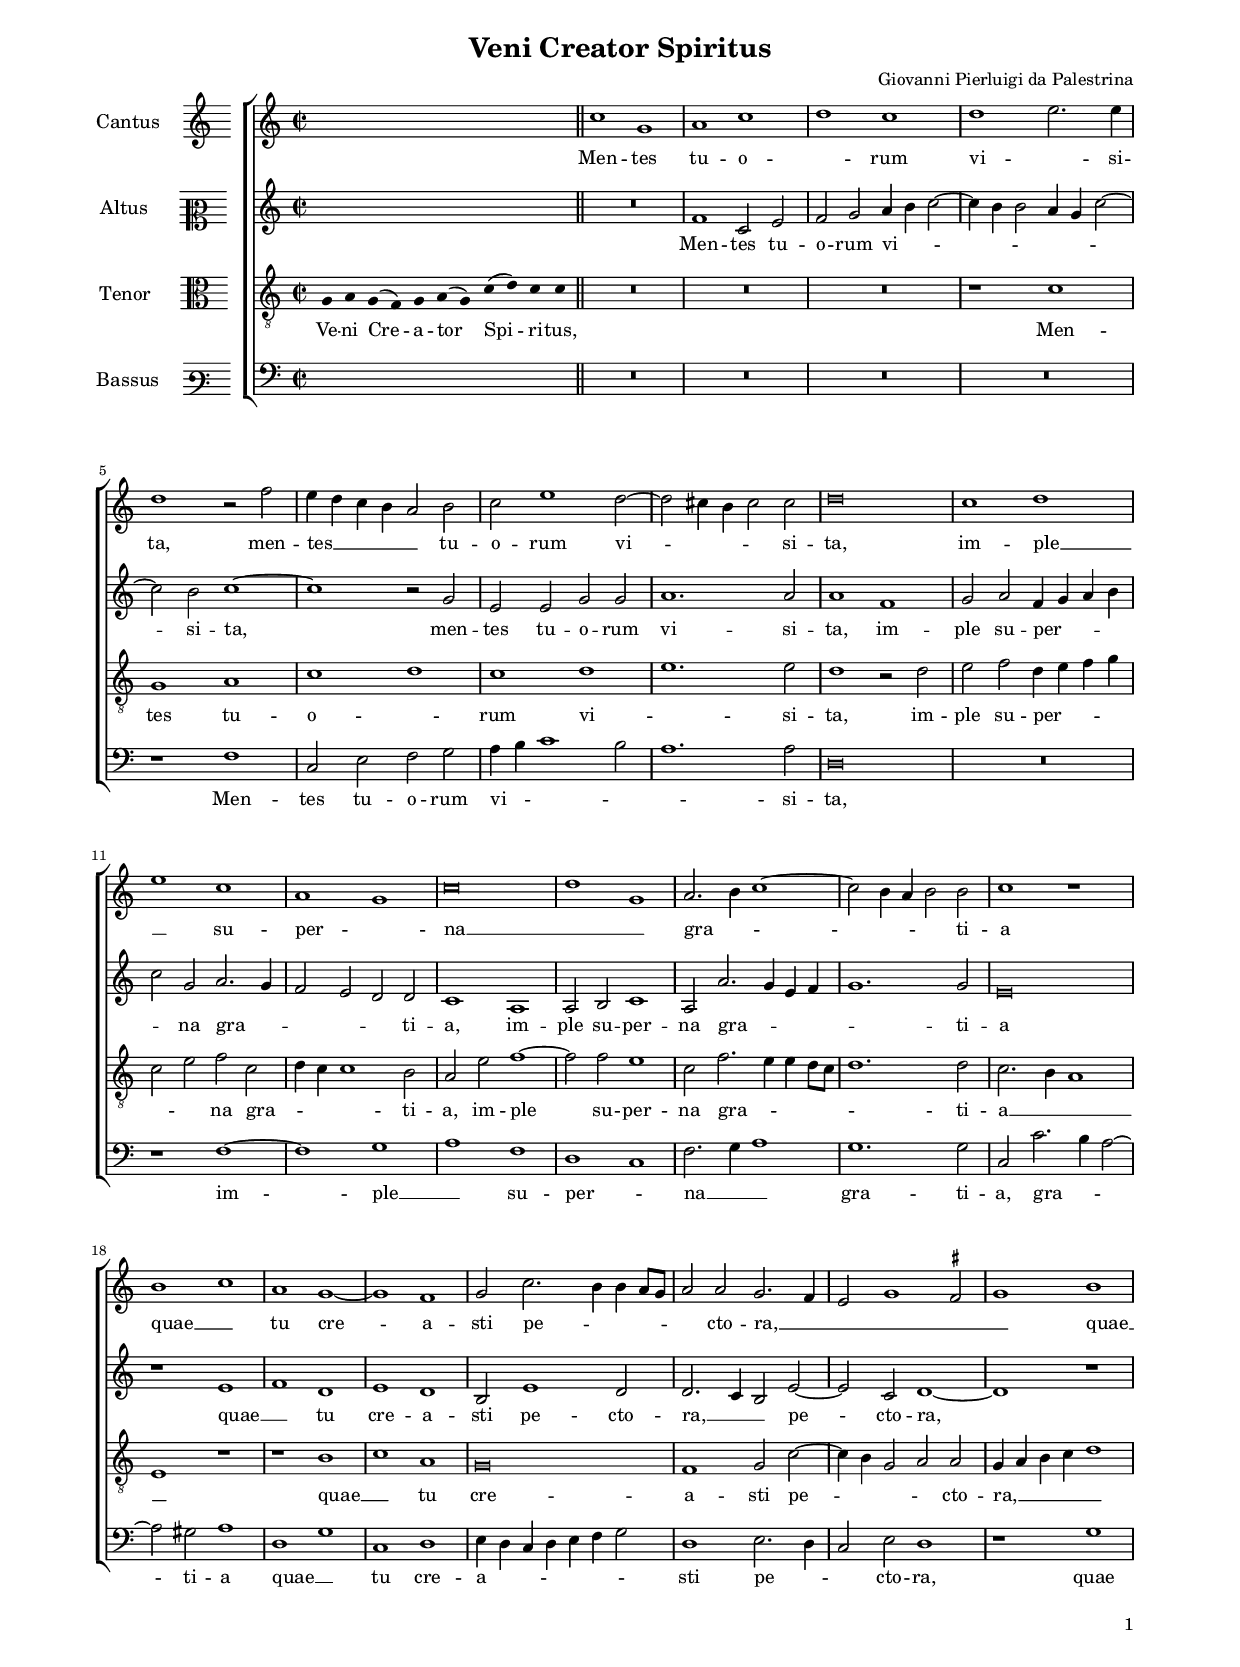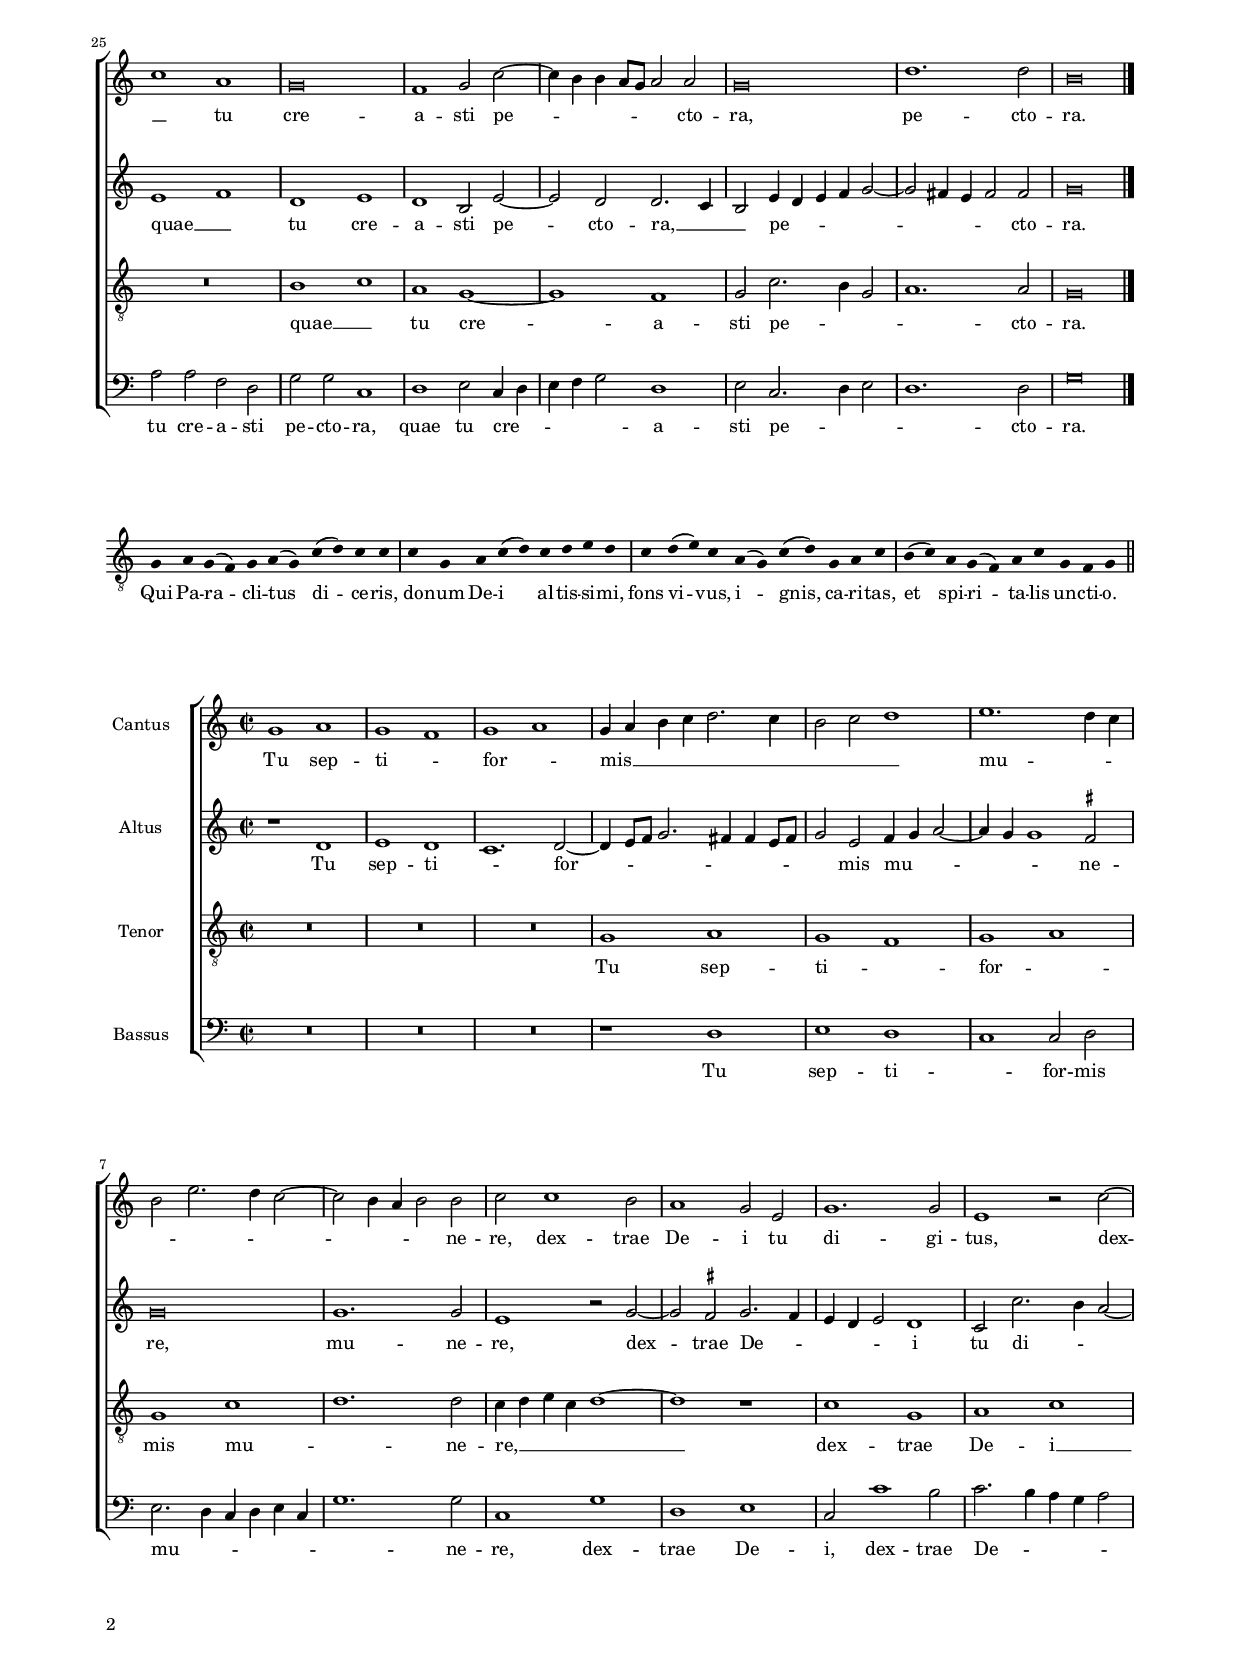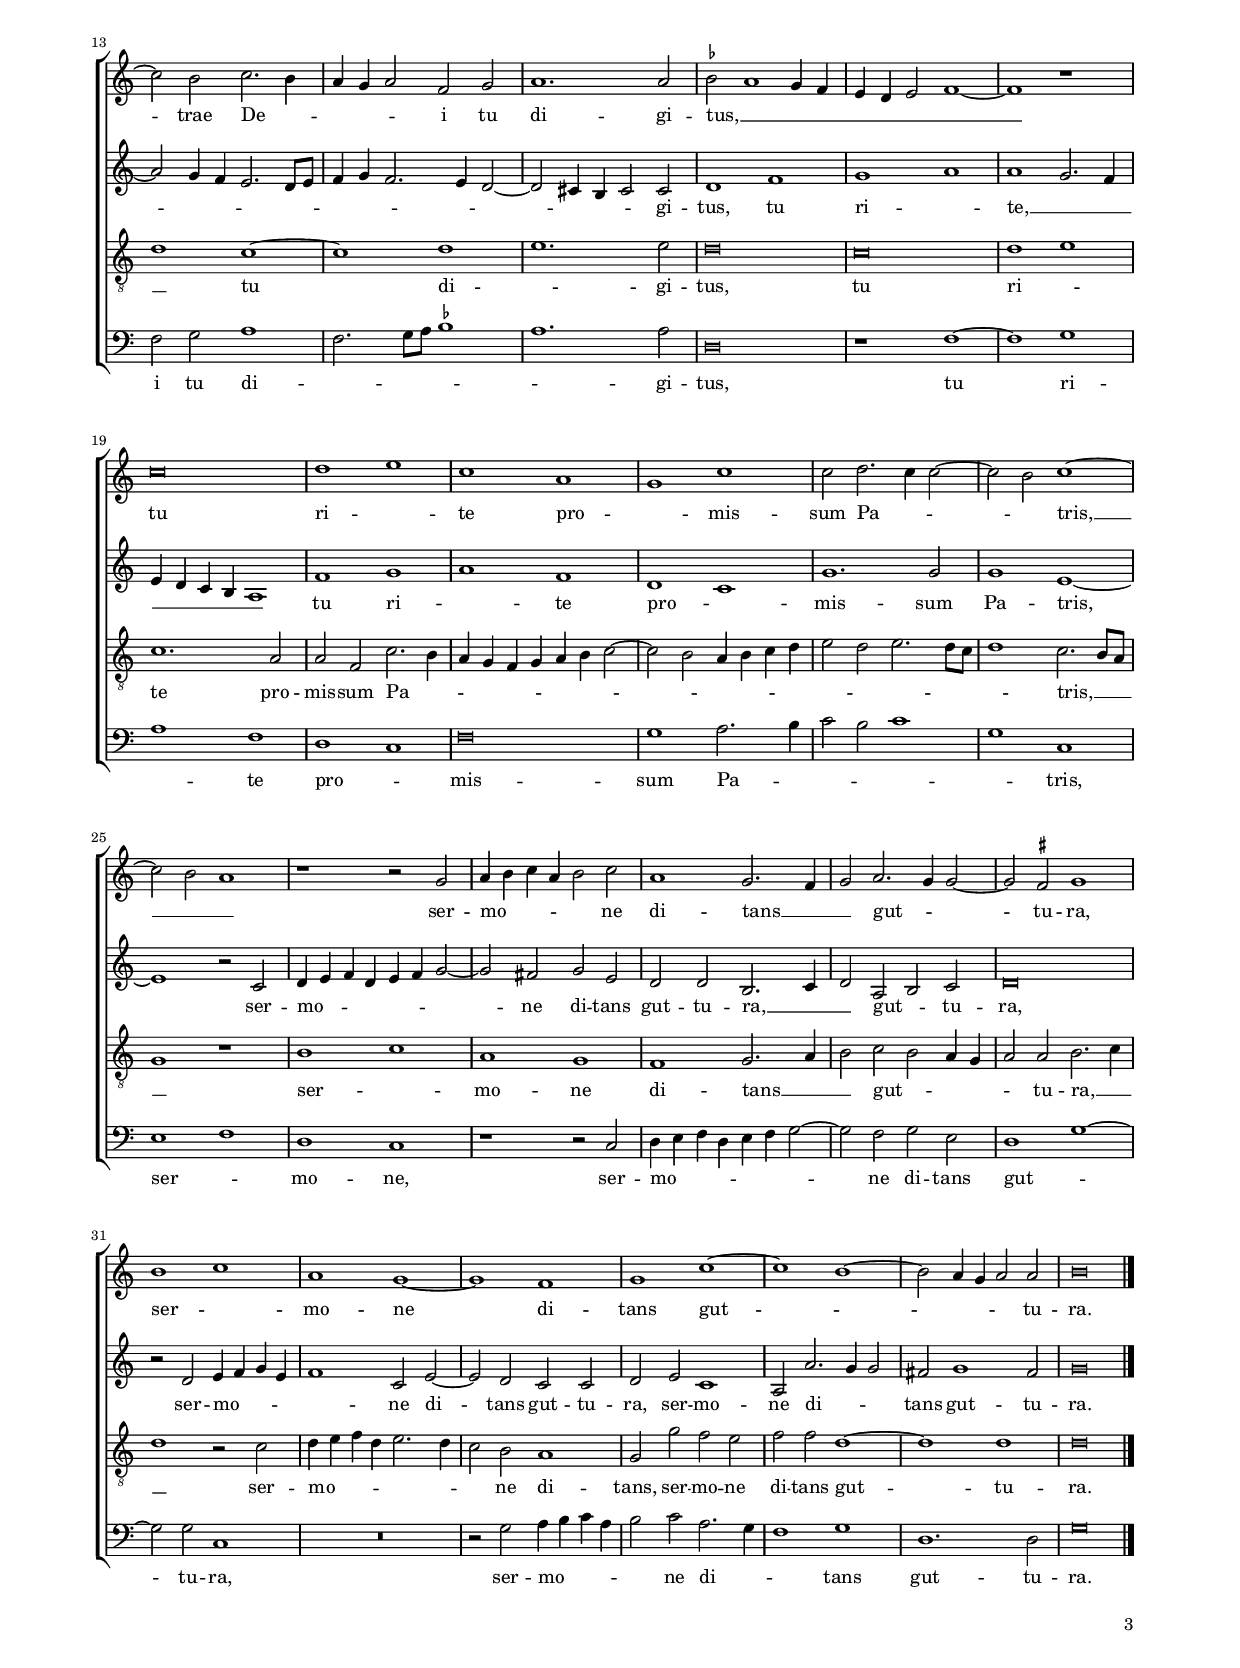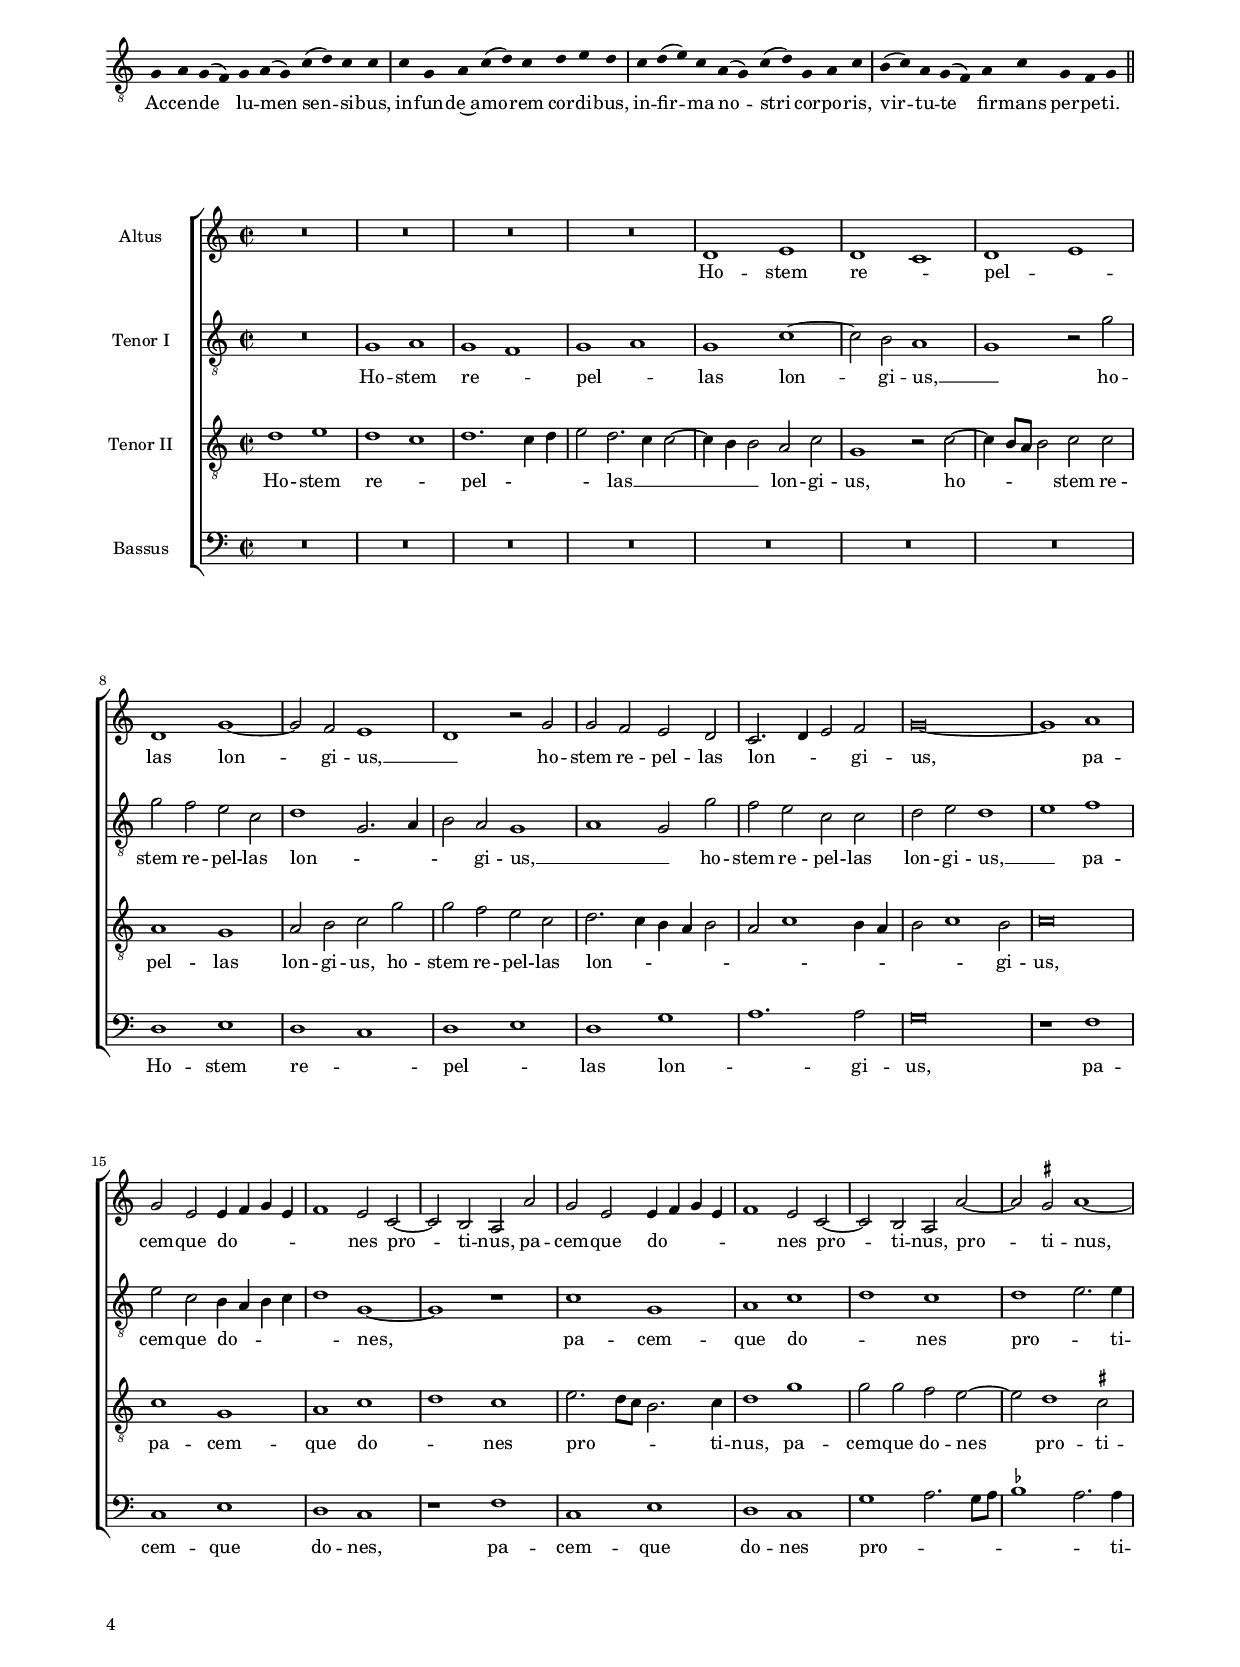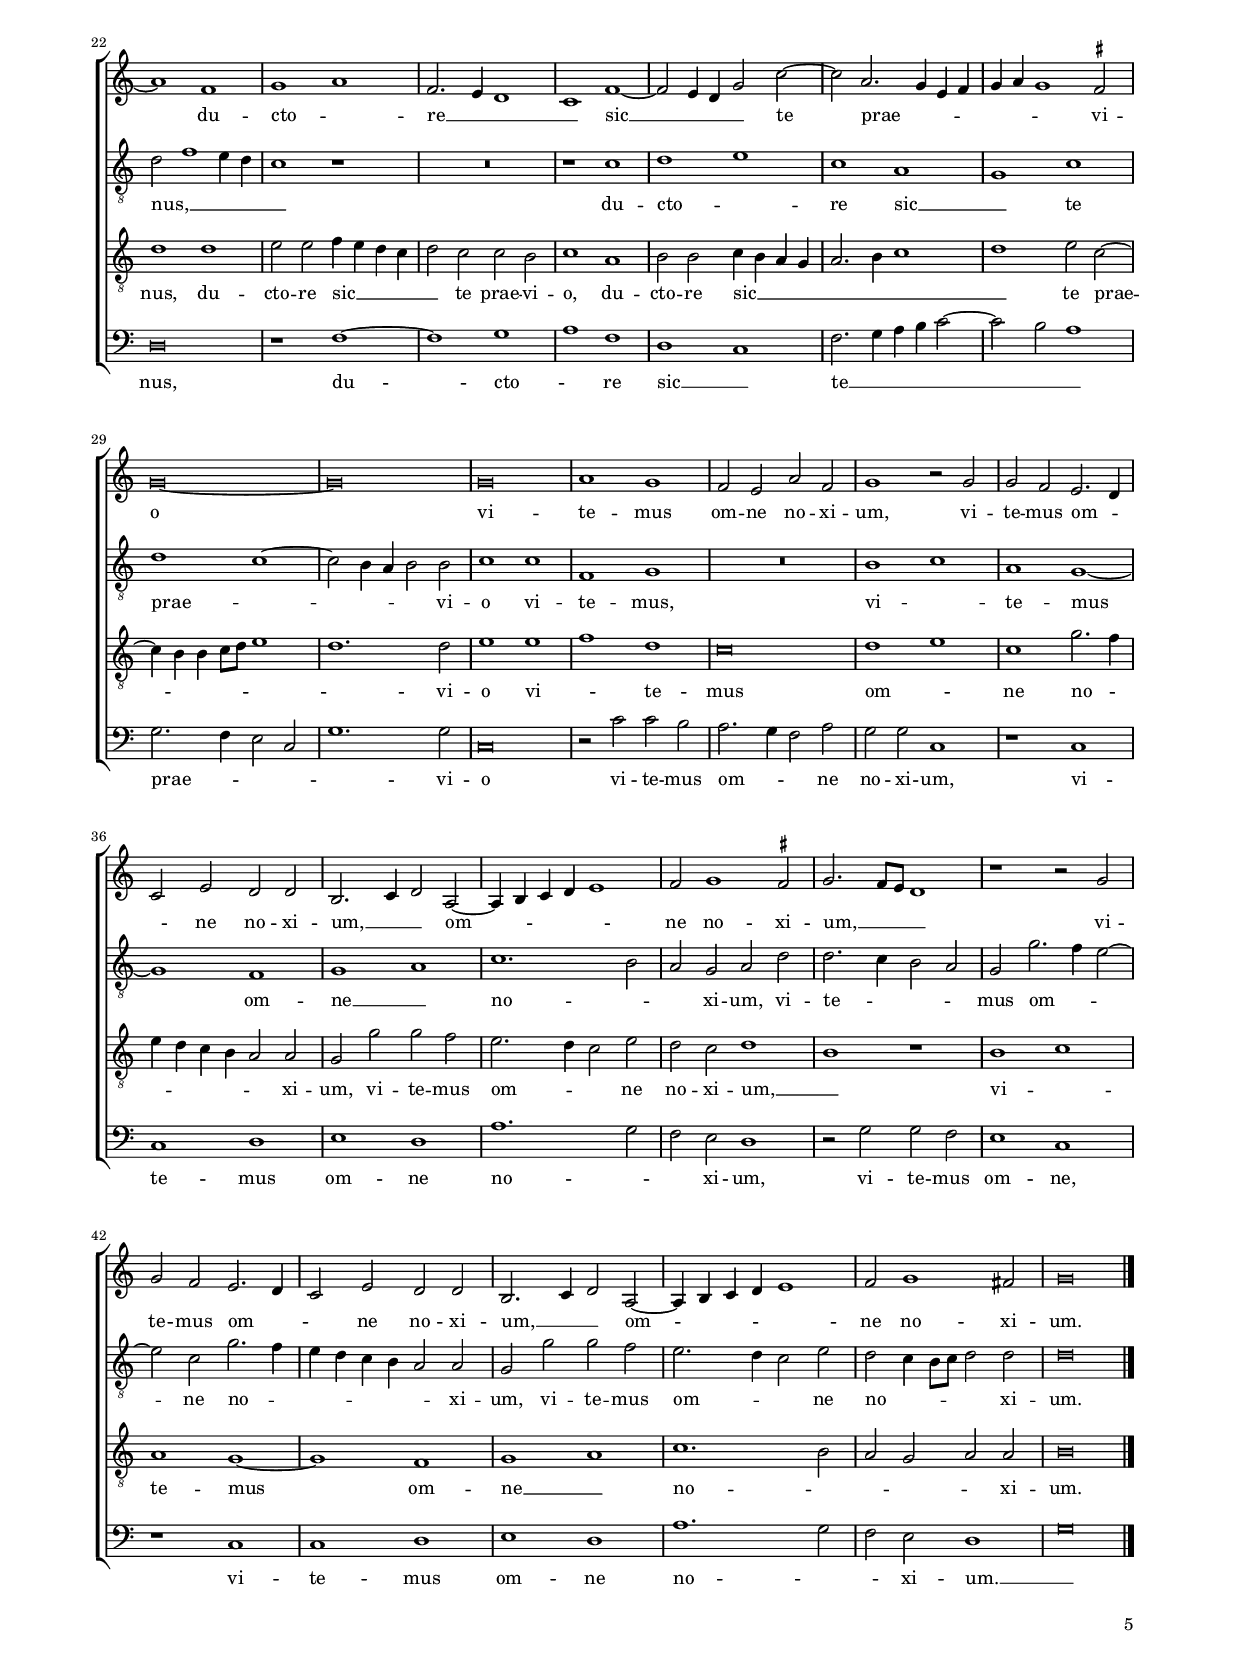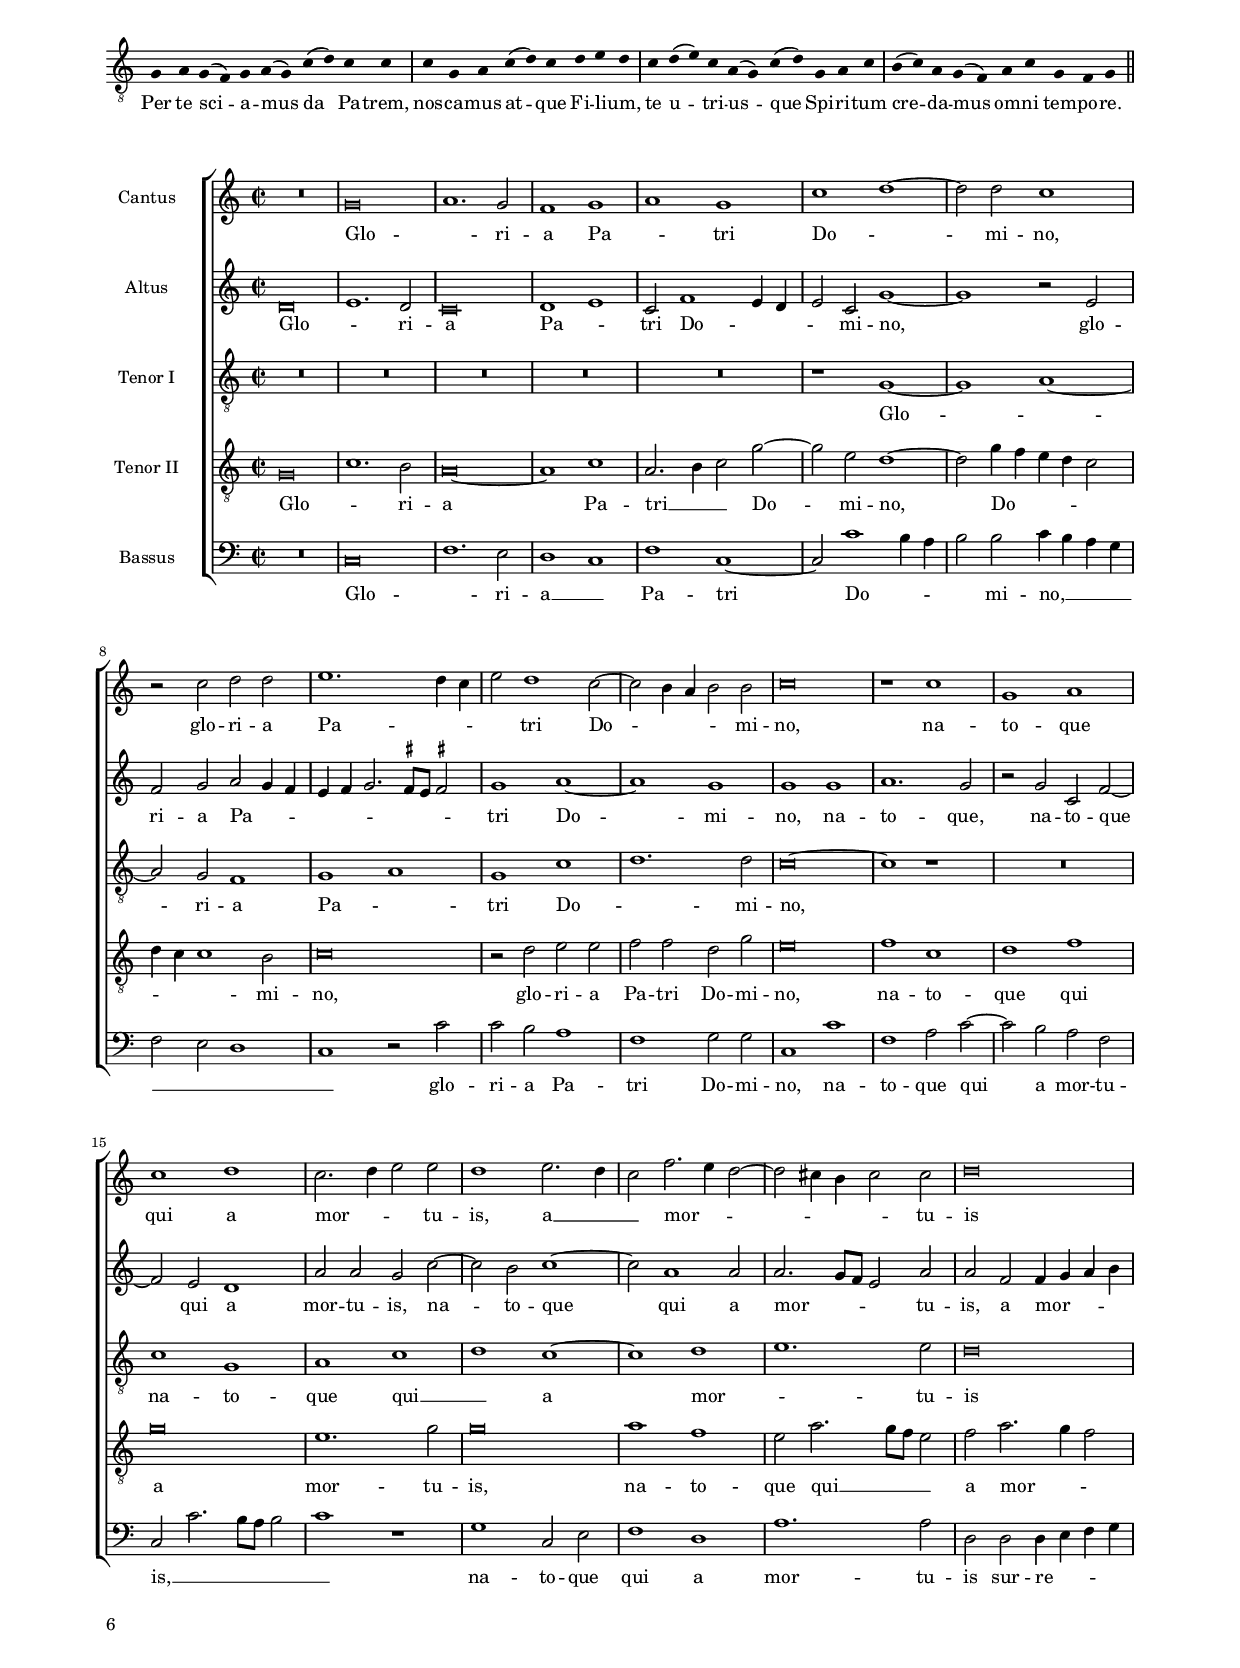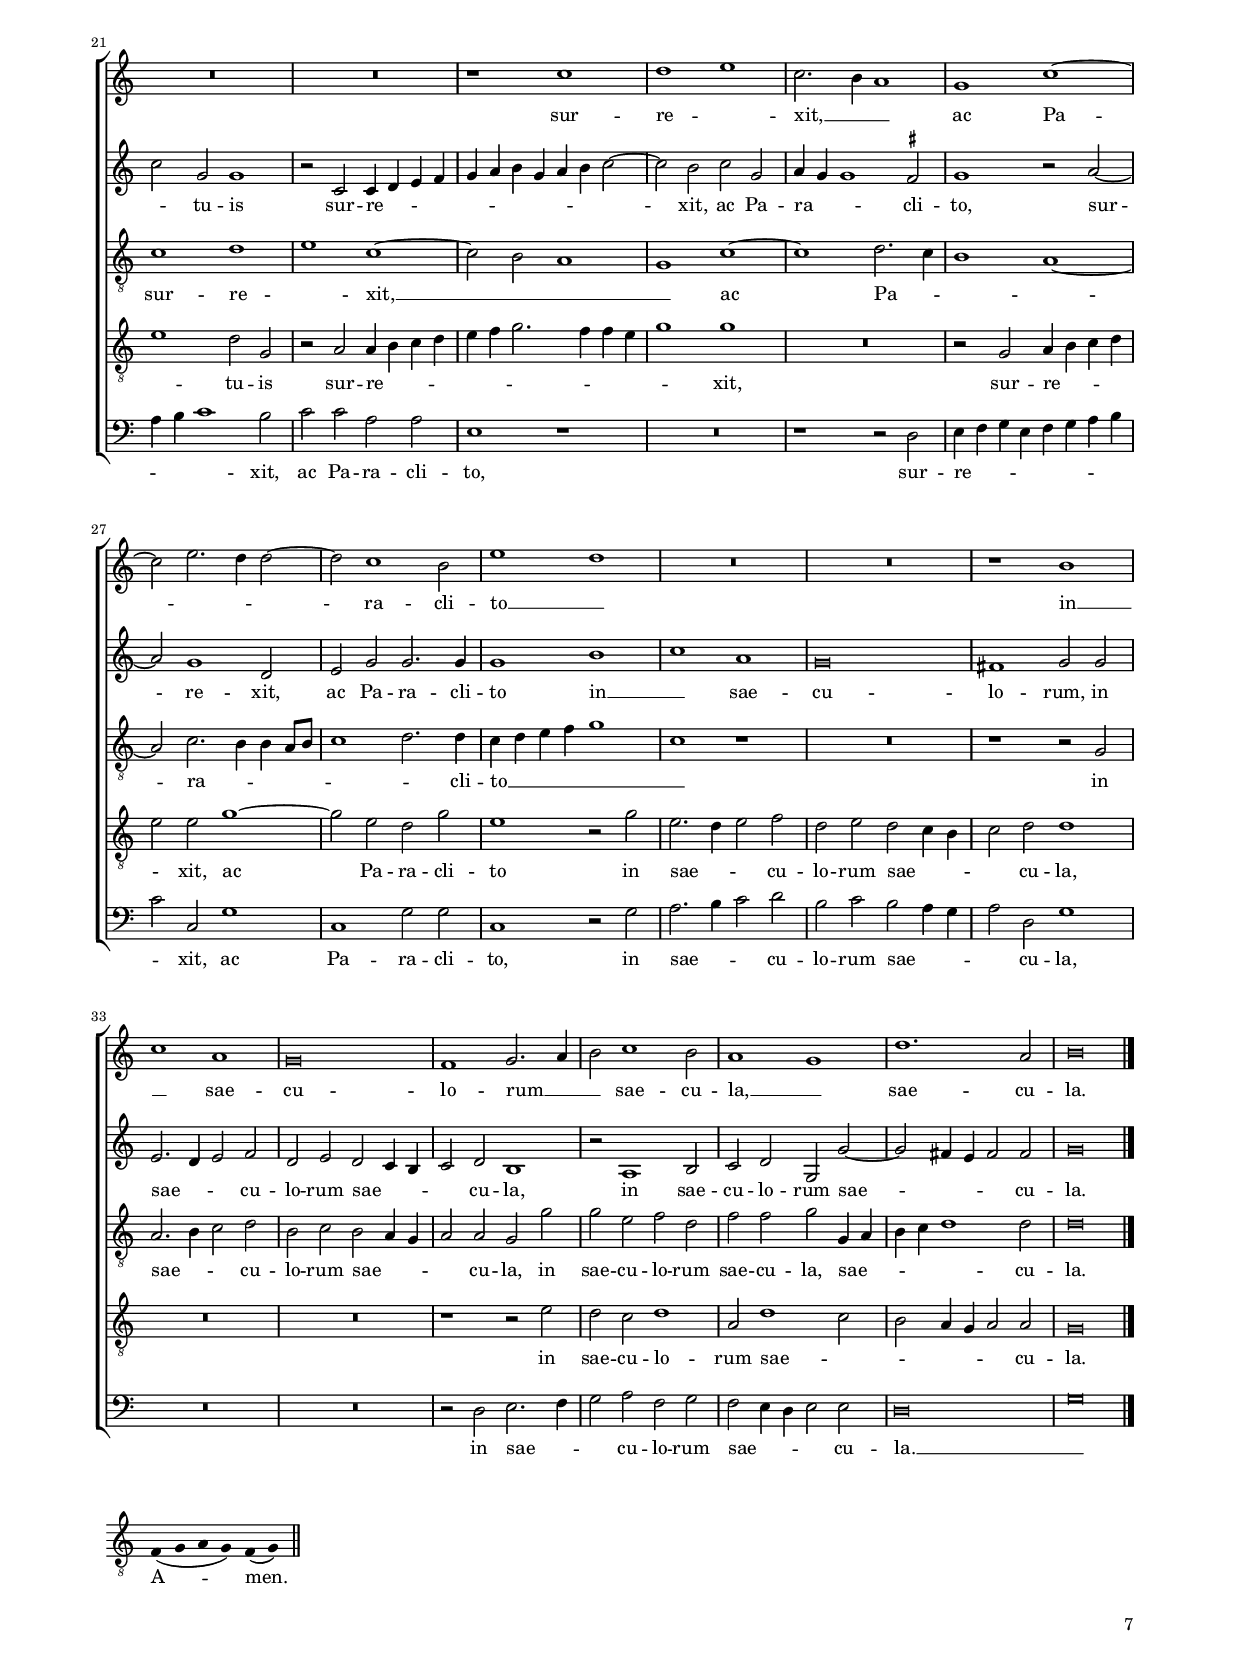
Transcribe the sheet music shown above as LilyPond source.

\version "2.18.2"
\include "deutsch.ly"
#(set-global-staff-size 15)
% #(set-default-paper-size "letter")
#(ly:set-option 'point-and-click #f)

\header
{
  title="Veni Creator Spiritus"
  composer="Giovanni Pierluigi da Palestrina"
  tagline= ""
}

\paper
	{
	top-margin = 1.6 \cm
	bottom-margin = 1 \cm
	left-margin = 1.8 \cm
	right-margin = 1.8 \cm
	ragged-bottom = ##f
	ragged-last-bottom = ##t
        print-page-number = ##f
	system-system-spacing = #'((basic-distance . 17) (minimum-distance . 14) (padding . 5) (strechability . 250))
        system-score-spacing = #'((basic-distance . 17) (minimum-distance . 14) (padding . 5) (strechability . 250))
        score-system-spacing = #'((basic-distance . 17) (minimum-distance . 14) (padding . 5) (strechability . 250))
%	systems-per-page = 3
%	min-systems-per-page = 3
%	markup-system-spacing #'basic-distance = #12
%	print-all-headers = ##t
	print-first-page-number = ##f
        oddFooterMarkup=\markup   \fill-line { "" \fromproperty #'page:page-number-string }
        evenFooterMarkup=\markup  \fill-line { \fromproperty #'page:page-number-string "" }
        last-bottom-spacing = #'((basic-distance . 12) (minimum-distance . 7) (padding . 4))
	}

	
global = {
	\key c \major
	\time 2/2 \set Score.measureLength = #(ly:make-moment 11/4)
        \skip 4*11 \bar "||" % Intonation
        \newSpacingSection
        \set Score.currentBarNumber = #1
        \set Score.measureLength = #(ly:make-moment 2/1)
        \skip 1*2*31 \bar "|."
        % \time 3/1 \once \override Score.TimeSignature.style = #'single-digit \newSpacingSection
	}

	ficta = { \once \set suggestAccidentals = ##t }
	
	forget = #(define-music-function (parser location music) (ly:music?) #{
		\accidentalStyle forget
		$music
		\accidentalStyle default
		#})
        % \mark \markup { \fontsize #-3 \note  #"1" #1 = \fontsize #-3 \note #"1." #1 }

        

incipitcantus = \markup { \score {
	{
	\set Staff.instrumentName = \markup { \fontsize #1 "Cantus" }
	\key c \major
	\clef violin
	s4 \bar ""
	}
	\layout  {
	raggedright = ##t
	indent = 1.8 \cm
	line-width = 2.6 \cm
	\context { \Staff \remove Time_signature_engraver }
	\override Staff.Clef.Y-extent = #'(0 . 0)
	}} \hspace #1 }
	
      
incipitaltus = \markup { \score {
	{
	\set Staff.instrumentName = \markup { \fontsize #1 "Altus" }
	\key c \major
	\clef mezzosoprano
	s4 \bar ""
	}
	\layout  {
	raggedright = ##t
	indent = 1.8 \cm
	line-width = 2.6 \cm
	\context { \Staff \remove Time_signature_engraver }
	\override Staff.Clef.Y-extent = #'(0 . 0)
	}} \hspace #1 }


incipittenor = \markup { \score {
	{
	\set Staff.instrumentName = \markup { \fontsize #1 "Tenor" }
	\key c \major
	\clef alto
	s4 \bar ""
	}
	\layout  {
	raggedright = ##t
	indent = 1.8 \cm
	line-width = 2.6 \cm
	\context { \Staff \remove Time_signature_engraver }
	\override Staff.Clef.Y-extent = #'(0 . 0)
	}} \hspace #1 }
         
      
incipitbassus = \markup { \score {
	{
	\set Staff.instrumentName = \markup { \fontsize #1 "Bassus" }
	\key c \major
	\clef varbaritone
	s4 \bar ""
	}
	\layout  {
	raggedright = ##t
	indent = 1.8 \cm
	line-width = 2.6 \cm
	\context { \Staff \remove Time_signature_engraver }
	\override Staff.Clef.Y-extent = #'(0 . 0)
	}} \hspace #1 }


cantus =  \relative c''
	{
        s4*11 %	- Intonation in the tenor
	c1 g
        a1 c
	d1 c
	d1 e2. e4
%5
	d1 r2 f |
	e4 d c h a2 h
	c2 e1 d2~
	d2 cis4 h cis2 cis
	d\breve
%10
	c1 d |
	e1 c
	a1 g
	c\breve
	d1 g,
%15
	a2. h4 c1~ |
	c2 h4 a h2 h
	c1 r
	h1 c
	a1 g~
%20
	g1 f |
	g2 c2. h4 h a8 g
	a2 a g2. f4
	e2 g1 \ficta fis2
	g1 h
%25
	c1 a |
	g\breve
	f1 g2 c~
	c4 h h a8 g a2 a
	g\breve
%30
	d'1. d2 |
	h\breve |
	}

        
altus =  \relative c'
	{
        s4*11 % Intonation in the tenor
	R\breve
	f1 c2 e
	f2 g a4 h c2~
        c4 h h2 a4 g c2~
%5
	c2 h c1~ |
	c1 r2 g
	e2 e g g
	a1. a2
	a1 f
%10
	g2 a f4 g a h |
	c2 g a2. g4
	f2 e d d
	c1 a
	a2 h c1
%15
	a2 a'2. g4 e f |
	g1. g2
	e\breve
	r1 e
	f1 d
%20
	e1 d |
	h2 e1 d2
	d2. c4 h2 e~
	e2 c d1~
	d1 r
%25
	e1 f |
	d1 e
	d1 h2 e~
	e2 d d2. c4
	h2 e4 d e f g2~
%30
	g2 fis4 e fis2 fis |
	g\breve |
	}


tenor =  \relative c'
	{
	\override Stem.transparent = ##t
        g4 a g^( f) g a^( g) c( d) c c % Intonation
        \override Stem.transparent = ##f
	R\breve
	R\breve
	R\breve
        r1 c
%5
	g1 a |
	c1 d
	c1 d
	e1. e2
	d1 r2 d
%10
	e2 f d4 e f g |
	c,2 e f c
	d4 c c1 h2
	a2 e' f1~
	f2 f e1
%15
	c2 f2. e4 e d8 c |
	d1. d2
	c2. h4 a1
	e1 r
	r1 h'
%20
	c1 a |
	g\breve
	f1 g2 c~
	c4 h g2 a a
	g4 a h c d1
%25
	R\breve |
	h1 c
	a1 g~
	g1 f
	g2 c2. h4 g2
%30
	a1. a2 |
	g\breve |
	}
	

bassus  =  \relative c
	{
        s4*11 % Intonation in the tenor
	R\breve
        R\breve
	R\breve
	R\breve
%5
	r1 f |
	c2 e f g
	a4 h c1 h2
	a1. a2
	d,\breve
%10
	R\breve |
	r1 f~
	f1 g
	a1 f
	d1 c
%15
	f2. g4 a1 |
	g1. g2
	c,2 c'2. h4 a2~
	a2 gis a1
	d,1 g
%20
	c,1 d |
	e4 d c d e f g2
	d1 e2. d4
	c2 e d1
	r1 g
%25
	a2 a f d |
	g2 g c,1
	d1 e2 c4 d
	e4 f g2 d1
	e2 c2. d4 e2
%30
	d1. d2 |
	g\breve |
	}

        
lyricscantus = \lyricmode {
	Men -- tes tu -- o -- _ rum vi -- _ si -- ta,
        men -- tes __ _ _ _ _ tu -- o -- rum vi -- _ _ _ si -- ta,
        im -- ple __ _ su -- per -- _ na __ _ _ gra -- _ _ _ _ _ ti -- a
        quae __ _ tu cre -- a -- sti pe -- _ _ _ _ _ cto -- ra, __ _ _ _ _ _ 
        quae __ _ tu cre -- a -- sti pe -- _ _ _ _ _ cto -- ra,
        pe -- cto -- ra.
	}


lyricsaltus = \lyricmode {
	Men -- tes tu -- o -- rum vi -- _ _ _ _ _ _ _ si -- ta,
        men -- tes tu -- o -- rum vi -- si -- ta,
        im -- ple su -- per -- _ _ _ _ na gra -- _ _ _ _ ti -- a,
        im -- ple su -- per -- na gra -- _ _ _ _ ti -- a
        quae __ _ tu cre -- a -- sti pe -- cto -- ra, __ _ _ 
        pe -- cto -- ra,
        quae __ _ tu cre -- a -- sti pe -- cto -- ra, __ _ _
        pe -- _ _ _ _ _ _ _ cto -- ra.
	}


lyricstenor = \lyricmode {
	Ve -- ni Cre -- a -- tor Spi -- ri -- tus,
        Men -- tes tu -- o -- _ rum vi -- _ si -- ta,
        im -- ple su -- per -- _ _ _ _ _ na gra -- _ _ _ ti -- a,
        im -- ple su -- per -- na gra -- _ _ _ _ _ ti -- a __ _ _ _
        quae __ _ tu cre -- a -- sti pe -- _ _ _ cto -- ra, __ _ _ _ _
        quae __ _ tu cre -- a -- sti pe -- _ _ _ cto -- ra.
	}


lyricsbassus = \lyricmode {
	Men -- tes tu -- o -- rum vi -- _ _ _ _ si -- ta,
        im -- ple __ _ su -- per -- _ na __ _ _ gra -- ti -- a,
        gra -- _ _ ti -- a
        quae __ _ tu cre -- a -- _ _ _ _ _ _ sti pe -- _ _ cto -- ra,
        quae tu cre -- a -- sti pe -- cto -- ra,
        quae tu cre -- _ _ _ _ a -- sti pe -- _ _ _ cto -- ra.
	}


\score
	{  
	% \transpose { 
	\new ChoirStaff \with { \override StaffGrouper.staff-staff-spacing.basic-distance = #12 }
	<<

	\new Staff << \global
	\new Voice="v1" {
		\set Staff.instrumentName=\incipitcantus
		\set Staff.midiInstrument = "reed organ"
		\clef violin
		\cantus }
	\new Lyrics \lyricsto "v1" {\lyricscantus }
	>>


	\new Staff << \global
	\new Voice="v2" {
		\set Staff.instrumentName=\incipitaltus
		\set Staff.midiInstrument = "reed organ"
                \clef violin % "G_8"
		\altus}
	\new Lyrics \lyricsto "v2" {\lyricsaltus }
	>>


	\new Staff << \global
	\new Voice="v3" {
		\set Staff.instrumentName=\incipittenor
		\set Staff.midiInstrument = "reed organ"
		\clef "G_8"
		\tenor }
	\new Lyrics \lyricsto "v3" {\lyricstenor }
	>>


	\new Staff << \global
	\new Voice="v4" {
		\set Staff.instrumentName=\incipitbassus
		\set Staff.midiInstrument = "reed organ"
		\clef bass 
		\bassus }
	\new Lyrics \lyricsto "v4" {\lyricsbassus}
	>>

	>>
	% } % transpose
	

	\layout
	{
	indent = 2.5\cm
	\context { \Staff \override TimeSignature.break-visibility = #end-of-line-invisible }
%	\context { \Lyrics \override VerticalAxisGroup.nonstaff-relatedstaff-spacing.padding = #2 }
%	\context { \Lyrics \override LyricText.font-size = #1 }
%	\context { \Staff \override InstrumentName.X-offset = #'-25 }
%	\context { \Voice \override Slur.transparent = ##t }
%	\context { \Voice \override AccidentalSuggestion.avoid-slur = #'ignore }
%	\context { \Voice \override AccidentalSuggestion.outside-staff-priority = ##f }
	\context { \Score \override BarNumber.padding = #2 }
	\context { \Voice \override NoteHead.style = #'baroque }
	}
	
}


%%%%%%%%%%%%%%%%%%%%%%%%%%%%%   QUI PARACLITUS DICERIS - PLAINCHANT

global = {
	\key c \major
        \override Staff.TimeSignature.stencil = #'()
        \set Score.timing = ##f
	\time 2/2 \set Score.measureLength = #(ly:make-moment 11/4)
        \skip 4*11
        \set Score.measureLength = #(ly:make-moment 9/4)
        \skip 4*9
        \set Score.measureLength = #(ly:make-moment 11/4)
        \skip 4*11
        \set Score.measureLength = #(ly:make-moment 10/4)
        }

tenor =  \relative c'
	{
	\override Stem.transparent = ##t
        g4 a  g^( f) g a^( g) c( d) c c \bar "|" |
        c4 g a c( d) c d e d \bar "|" |
        c4 d( e) c a^( g) c( d) g, a c \bar "|"
        h4( c) a g^( f) a c g f g \bar "||" |	
	}

lyricstenor = \lyricmode {
        Qui Pa -- ra -- cli -- tus di -- ce -- ris,
        do -- num De -- i al -- tis -- si -- mi,
        fons vi -- vus, i -- gnis, ca -- ri -- tas,
        et spi -- ri -- ta -- lis un -- cti -- o.
        }

\score	
        {
        % \transpose {    
	\new ChoirStaff \with { \override StaffGrouper.staff-staff-spacing.basic-distance = #12 }
	<<

	\new Staff << \global
	\new Voice="v3" {
		\set Staff.midiInstrument = "reed organ"
		\clef "G_8"
		\tenor }
	\new Lyrics \lyricsto "v3" {\lyricstenor }
	>>
        >>
	% } % transpose
	

	\layout
	{
	indent = 0\cm
	\context { \Staff \override TimeSignature.break-visibility = #end-of-line-invisible }
%	\context { \Lyrics \override VerticalAxisGroup.nonstaff-relatedstaff-spacing.padding = #2 }
%	\context { \Lyrics \override LyricText.font-size = #1 }
%	\context { \Staff \override InstrumentName.X-offset = #'-25 }
%	\context { \Voice \override Slur.transparent = ##t }
%	\context { \Voice \override AccidentalSuggestion.avoid-slur = #'ignore }
%	\context { \Voice \override AccidentalSuggestion.outside-staff-priority = ##f }
	\context { \Score \override BarNumber.padding = #2 }
	\context { \Voice \override NoteHead.style = #'baroque }
	}
    }
    

%%%%%%%%%%%%%%%%%%%%%%%%%%%%%   TU SEPTIFORMIS MUNERE




	
global = {
	\key c \major
	\time 2/2 \set Score.measureLength = #(ly:make-moment 2/1)
        \skip 1*2*37 \bar "|."
	}

	ficta = { \once \set suggestAccidentals = ##t }
	
	forget = #(define-music-function (parser location music) (ly:music?) #{
		\accidentalStyle forget
		$music
		\accidentalStyle default
		#})
       

cantus =  \relative c''
	{
        g1 a
	g1 f
	g1 a
	g4 a h c d2. c4
%5
	h2 c d1 |
	e1. d4 c
	h2 e2. d4 c2~
	c2 h4 a h2 h
	c2 c1 h2
%10
	a1 g2 e |
	g1. g2
	e1 r2 c'~
	c2 h c2. h4
	a4 g a2 f g
%15
	a1. a2 |
	\ficta b2 a1 g4 f
	e4 d e2 f1~
	f1 r
	c'\breve
%20
	d1 e |
	c1 a
	g1 c
	c2 d2. c4 c2~
	c2 h c1~
%25
	c2 h a1 |
	r1 r2 g
	a4 h c a h2 c
	a1 g2. f4
	g2 a2. g4 g2~
%30
	g2 \ficta fis g1 |
	h1 c
	a1 g~
	g1 f
	g1 c~
%35
	c1 h~ |
	h2 a4 g a2 a
	h\breve |
	}


altus =  \relative c'
	{
	r1 d	
	e1 d
	c1. d2~
        d4 e8 f g2. fis4 fis e8 fis
%5
	g2 e f4 g a2~ |
	a4 g g1 \ficta fis2
	g\breve
	g1. g2
	e1 r2 g~ 
%10
	g2 \ficta fis g2. \forget f4 |
	e4 d e2 d1
	c2 c'2. h4 a2~
	a2 g4 f e2. d8 e |
	f4 g f2. e4 d2~
%15
        d2 cis4 h cis2 cis
	d1 f
	g1 a
	a1 g2. f4 |
	e4 d c h a1
%20
        f'1 g
	a1 f
	d1 c
	g'1. g2 |
	g1 e~
%25
        e1 r2 c
	d4 e f d e f g2~
	g2 fis g e
	d2 d h2. c4 |
	d2 a h c
%30
        d\breve
	r2 d e4 f g e
	f1 c2 e~
        e2 d c c |
	d2 e c1
%35
	a2 a'2. g4 g2 |
        fis2 g1 fis2
        g\breve |
	}


tenor =  \relative c'
	{
	R\breve
	R\breve
	R\breve
	g1 a
%5
	g1 f |
	g1 a
	g1 c
	d1. d2
	c4 d e c d1~
%10
	d1 r |
	c1 g
	a c
	d1 c~
	c1 d
%15
	e1. e2 |
	d\breve
	c\breve
	d1 e
	c1. a2
%20
	a2 f c'2. h4 |
	a4 g f g a h c2~
	c2 h a4 h c d
	e2 d e2. d8 c
	d1 c2. h8 a
%25
	g1 r |
	h1 c
	a1 g
	f1 g2. a4
	h2 c h a4 g
%30
	a2 a h2. c4 |
	d1 r2 c
	d4 e f d e2. d4
	c2 h a1
	g2 g' f e
%35
	f2 f d1~ |
	d1 d
	d\breve |
	}

	
bassus  =  \relative c
	{
	R\breve	
	R\breve
	R\breve
	r1 d
%5
	e1 d |
	c1 c2 d
	e2. d4 c d e c
	g'1. g2
	c,1 g'
%10
	d1 e |
	c2 c'1 h2
	c2. h4 a g a2
	f2 g a1
	f2. g8 a \ficta b1
%15
	a1. a2 |
	d,\breve
	r1 f~
	f1 g
	a1 f
%20
	d1 c |
	f\breve
	g1 a2. h4
	c2 h c1
	g1 c,
%25
	e1 f |
	d1 c
	r1 r2 c
	d4 e f d e f g2~
	g2 f g e
%30
	d1 g~ |
	g2 g c,1
	R\breve
	r2 g' a4 h c a
	h2 c a2. g4
%35
	f1 g |
	d1. d2
	g\breve |
	}


lyricscantus = \lyricmode {
	Tu sep -- ti -- _ for -- _ mis __ _ _ _ _ _ _ _ _ mu -- _ _ _ _ _ _ _ _ _ ne -- re,
        dex -- trae De -- i tu di -- gi -- tus,
        dex -- trae De -- _ _ _ _ i tu di -- gi -- tus, __ _ _ _ _ _ _ _
        tu ri -- _ te pro -- _ mis -- sum Pa -- _ _ _ tris, __ _ _
        ser -- mo -- _ _ _ _ ne di -- tans __ _ _ gut -- _ _ tu -- ra,
        ser -- _ mo -- ne di -- tans gut -- _ _ _ _ tu -- ra.
	}


lyricsaltus = \lyricmode {
	Tu sep -- ti -- _ for -- _ _ _ _ _ _ _ _ mis mu -- _ _ _ _ ne -- re,
        mu -- ne -- re,
        dex -- trae De -- _ _ _ _ i tu di -- _ _ _ _ _ _ _ _ _ _ _ _ _ _ _ gi -- tus,
        tu ri -- _ te, __ _ _ _ _ _ _ _
        tu ri -- _ te pro -- _ mis -- sum Pa -- tris,
        ser -- mo -- _ _ _ _ _ _ ne di -- tans gut -- tu -- ra, __ _ _
        gut -- _ tu -- ra,
        ser -- mo -- _ _ _ _ ne di -- tans gut -- tu -- ra,
        ser -- mo -- ne di -- _ _ tans gut -- tu -- ra.
	}


lyricstenor = \lyricmode {
	Tu sep -- ti -- _ for -- _ mis mu -- _ ne -- re, __ _ _ _ _
        dex -- trae De -- i __ _ tu di -- _ gi -- tus,
        tu ri -- _ te pro -- mis -- sum Pa -- _ _ _ _ _ _ _ _ _ _ _ _ _ _ _ _ _ _ _ tris, __ _ _ _
        ser -- _ mo -- ne di -- tans __ _ _ gut -- _ _ _ _ tu -- ra, __ _ _
        ser -- mo -- _ _ _ _ _ _ ne di -- tans,
        ser -- mo -- ne di -- tans gut -- tu -- ra.
	}


lyricsbassus = \lyricmode {
        Tu sep -- ti -- _ for -- mis mu -- _ _ _ _ _ _ ne -- re,
        dex -- trae De -- i,
        dex -- trae De -- _ _ _ _ i tu di -- _ _ _ _ _ gi -- tus,
        tu ri -- _ te pro -- _ mis -- sum Pa -- _ _ _ _ _ tris,
        ser -- _ mo -- ne,
        ser -- mo -- _ _ _ _ _ _ ne di -- tans gut -- _ tu -- ra,
        ser -- mo -- _ _ _ _ ne di -- _ _ tans gut -- tu -- ra.
	}



\score
	{  
	% \transpose { 
	\new ChoirStaff \with { \override StaffGrouper.staff-staff-spacing.basic-distance = #12 }
	<<

	\new Staff << \global
	\new Voice="v1" {
		\set Staff.instrumentName="Cantus"
		\set Staff.midiInstrument = "reed organ"
		\clef violin
		\cantus }
	\new Lyrics \lyricsto "v1" {\lyricscantus }
	>>
        
	\new Staff << \global
	\new Voice="v2" {
		\set Staff.instrumentName="Altus"
		\set Staff.midiInstrument = "reed organ"
		\clef violin % "G_8"
		\altus}
	\new Lyrics \lyricsto "v2" {\lyricsaltus }
	>>


	\new Staff << \global
	\new Voice="v3" {
		\set Staff.instrumentName="Tenor"
		\set Staff.midiInstrument = "reed organ"
		\clef "G_8"
		\tenor }
	\new Lyrics \lyricsto "v3" {\lyricstenor }
	>>
        
        
	\new Staff << \global
	\new Voice="v4" {
		\set Staff.instrumentName="Bassus"
		\set Staff.midiInstrument = "reed organ"
		\clef bass
		\bassus }
	\new Lyrics \lyricsto "v4" {\lyricsbassus }
	>>
	>>
	% } % transpose

	\layout
	{
	indent = 1.6 \cm
%	\context { \Lyrics \override VerticalAxisGroup.nonstaff-relatedstaff-spacing.padding = #2 }
%	\context { \Lyrics \override LyricText.font-size = #1 }
	\context { \Staff \override TimeSignature.break-visibility = #end-of-line-invisible }
%	\context { \Staff \override InstrumentName.X-offset = #'-25 }
%	\context { \Voice \override Slur.transparent = ##t }
%	\context { \Voice \override AccidentalSuggestion.avoid-slur = #'ignore }
%	\context { \Voice \override AccidentalSuggestion.outside-staff-priority = ##f }
	\context { \Score \override BarNumber.padding = #2 }
	\context { \Voice \override NoteHead.style = #'baroque }
	}

	
}


%%%%%%%%%%%%%%%%%%%%%%%%%%%%%   ACCENDE LUMEN SENSIBUS - PLAINCHANT

global = {
	\key c \major
        \override Staff.TimeSignature.stencil = #'()
        \set Score.timing = ##f
	\time 2/2 \set Score.measureLength = #(ly:make-moment 11/4)
        \skip 4*11
        \set Score.measureLength = #(ly:make-moment 9/4)
        \skip 4*9
        \set Score.measureLength = #(ly:make-moment 11/4)
        \skip 4*11
        \set Score.measureLength = #(ly:make-moment 10/4)
        }

tenor =  \relative c'
	{
	\override Stem.transparent = ##t
        g4 a  g^( f) g a^( g) c( d) c c \bar "|" |
        c4 g a c( d) c d e d \bar "|" |
        c4 d( e) c a^( g) c( d) g, a c \bar "|"
        h4( c) a g^( f) a c g f g \bar "||" |	
	}

lyricstenor = \lyricmode {
        Ac -- cen -- de lu -- men sen -- si -- bus,
        in -- fun -- de~a -- mo -- rem cor -- di -- bus,
        in -- fir -- ma no -- stri cor -- po -- ris,
        vir -- tu -- te fir -- mans per -- pe -- ti.
        }

\score	
        {
        % \transpose {    
	\new ChoirStaff \with { \override StaffGrouper.staff-staff-spacing.basic-distance = #12 }
	<<

	\new Staff << \global
	\new Voice="v3" {
		\set Staff.midiInstrument = "reed organ"
		\clef "G_8"
		\tenor }
	\new Lyrics \lyricsto "v3" {\lyricstenor }
	>>
        >>
	% } % transpose
	

	\layout
	{
	indent = 0\cm
	\context { \Staff \override TimeSignature.break-visibility = #end-of-line-invisible }
	\context { \Score \override BarNumber.padding = #2 }
	}
    }


%%%%%%%%%%%%%%%%%%%%%%%%%%   HOSTEM REPELLAS LONGIUS


	
global = {
	\key c \major
	\time 2/2 \set Score.measureLength = #(ly:make-moment 2/1)
        \skip 1*2*47 \bar "|."
	}

	ficta = { \once \set suggestAccidentals = ##t }
	
	forget = #(define-music-function (parser location music) (ly:music?) #{
		\accidentalStyle forget
		$music
		\accidentalStyle default
		#})
       


altus =  \relative c'
	{
	R\breve	
	R\breve
	R\breve
        R\breve
%5
	d1 e |
	d1 c
	d1 e
	d1 g~
	g2 f e1
%10
	d1 r2 g |
	g2 f e d
	c2. d4 e2 f
	g\breve~
	g1 a
%15
	g2 e e4 f g e |
	f1 e2 c~
	c2 h a a'
	g2 e e4 f g e
	f1 e2 c~
%20
	c2 h a a'~ |
	a2 \ficta gis a1~
	a1 f
	g1 a
	f2. e4 d1
%25
	c1 f~ |
	f2 e4 d g2 c~
	c2 a2. g4 e f
	g4 a g1 \ficta fis2
	g\breve~
%30
	g\breve |
	g\breve
	a1 g
	f2 e a f
	g1 r2 g
%35
	g2 f e2. d4 |
	c2 e d d
	h2. c4 d2 a~
	a4 h c d e1
	f2 g1 \ficta fis2
%40
	g2. f8 e d1 |
	r1 r2 g
	g2 f e2. d4
	c2 e d d
	h2. c4 d2 a~
%45
	a4 h c d e1 |
	f2 g1 fis2
	g\breve |
	}


tenor =  \relative c'
	{
	R\breve
	g1 a
	g1 f
	g1 a
%5
	g1 c~ |
	c2 h a1
	g1 r2 g'
	g2 f e c
	d1 g,2. a4
%10
	h2 a g1 |
	a1 g2 g'
	f2 e c c
	d2 e d1
	e1 f
%15
	e2 c h4 a h c |
	d1 g,~
	g1 r
	c1 g
	a1 c
%20
	d1 c |
	d1 e2. e4
	d2 f1 e4 d
	c1 r
	R\breve
%25
	r1 c |
	d1 e
	c1 a
	g1 c
	d1 c~
%30
	c2 h4 a h2 h |
	c1 c
	f,1 g
	R\breve
	h1 c
%35
	a1 g~ |
	g1 f
	g1 a
	c1. h2
	a2 g a d
%40
	d2. c4 h2 a |
	g2 g'2. f4 e2~
	e2 c g'2. f4
	e4 d c h a2 a
	g2 g' g f
%45
	e2. d4 c2 e |
	d2 c4 h8 c d2 d
	d\breve |
	}

        
quintus =  \relative c'
	{
        d1 e
	d1 c
	d1. c4 d
	e2 d2. c4 c2~
%5
	c4 h h2 a c |
	g1 r2 c~
	c4 h8 a h2 c c
	a1 g
	a2 h c g'
%10
	g2 f e c |
	d2. c4 h a h2
	a2 c1 h4 a
	h2 c1 h2
	c\breve
%15
	c1 g |
	a1 c
	d1 c
	e2. d8 c h2. c4
	d1 g
%20
	g2 g f e~ |
	e2 d1 \ficta cis2
	d1 d
	e2 e f4 e d c
	d2 c c h |
%25
	c1 a |
	h2 h c4 h a g
	a2. h4 c1
	d1 e2 c~
	c4 h h c8 d e1
%30
	d1. d2 |
	e1 e
	f1 d
	c\breve
	d1 e
%35
	c1 g'2. f4 |
	e4 d c h a2 a
	g2 g' g f
	e2. d4 c2 e
	d2 c d1
%40
	h1 r |
	h1 c
	a1 g~
	g1 f
	g1 a
%45
	c1. h2 |
	a2 g a a
	h\breve |
	}

        
bassus  =  \relative c
	{
	R\breve	
	R\breve
	R\breve
	R\breve
%5
	R\breve |
	R\breve
	R\breve
	d1 e
	d1 c
%10
	d1 e |
	d1 g
	a1. a2
	g\breve
	r1 f
%15
	c1 e |
	d1 c
	r1 f
	c1 e
	d1 c
%20
	g'1 a2. g8 a |
	\ficta b1 a2. a4
	d,\breve
	r1 f~
	f1 g
%25
	a1 f |
	d1 c
	f2. g4 a h c2~
	c2 h a1
	g2. f4 e2 c
%30
	g'1. g2 |
	c,\breve
	r2 c' c h
	a2. g4 f2 a
	g2 g c,1
%35
	r1 c |
	c1 d
	e1 d
	a'1. g2
	f2 e d1
%40
	r2 g g f |
	e1 c
	r1 c
	c1 d
	e1 d
%45
	a'1. g2 |
	f2 e d1
	g\breve |
	}


lyricsaltus = \lyricmode {
	Ho -- stem re -- _ pel -- _ las lon -- gi -- us, __ _
        ho -- stem re -- pel -- las lon -- _ _ gi -- us,
        pa -- cem -- que do -- _ _ _ _ nes pro -- ti -- nus,
        pa -- cem -- que do -- _ _ _ _ nes pro -- ti -- nus,
        pro -- ti -- nus,
        du -- cto -- _ re __ _ _ _ sic __ _ _ _ te prae -- _ _ _ _ _ _ vi -- o
        vi -- te -- mus om -- ne no -- xi -- um,
        vi -- te -- mus om -- _ _ ne no -- xi -- um, __ _ _ 
        om -- _ _ _ _ ne no -- xi -- um, __ _ _ _
        vi -- te -- mus om -- _ _ ne no -- xi -- um, __ _ _
        om -- _ _ _ _ ne no -- xi -- um.
	}


lyricstenor = \lyricmode {
	Ho -- stem re -- _ pel -- _ las lon -- gi -- us, __ _
        ho -- stem re -- pel -- las lon -- _ _ _ gi -- us, __ _ _
        ho -- stem re -- pel -- las lon -- gi -- us, __ _
        pa -- cem -- que do -- _ _ _ _ nes,
        pa -- cem -- que do -- _ nes pro -- _ ti -- nus, __ _ _ _ _
        du -- cto -- _ re sic __ _ te prae -- _ _ _ _ vi -- o
        vi -- te -- mus,
        vi -- _ te -- mus om -- ne __ _ no -- _ _ xi -- um,
        vi -- te -- _ _ _ mus om -- _ _ ne no -- _ _ _ _ _ _ xi -- um,
        vi -- te -- mus om -- _ _ ne no -- _ _ _ _ xi -- um.
	}

        
lyricsquintus = \lyricmode {
	Ho -- stem re -- _ pel -- _ _ _ las __ _ _ _ _ lon -- gi -- us,
        ho -- _ _ _ stem re -- pel -- las lon -- gi -- us,
        ho -- stem re -- pel -- las lon -- _ _ _ _ _ _ _ _ _ _ gi -- us,
        pa -- cem -- que do -- _ nes pro -- _ _ _ ti -- nus,
        pa -- cem -- que do -- nes pro -- ti -- nus,
        du -- cto -- re sic __ _ _ _ _ te prae -- vi -- o,
        du -- cto -- re sic __ _ _ _ _ _ _ _ te prae -- _ _ _ _ _ _ vi -- o
        vi -- _ te -- mus om -- _ ne no -- _ _ _ _ _ _ xi -- um,
        vi -- te -- mus om -- _ _ ne no -- xi -- um, __ _
        vi -- _ te -- mus om -- ne __ _ no -- _ _ _ _ xi -- um.
	}

        
lyricsbassus = \lyricmode {
        Ho -- stem re -- _ pel -- _ las lon -- _ gi -- us,
        pa -- cem -- que do -- nes,
        pa -- cem -- que do -- nes pro -- _ _ _ _ _ ti -- nus,
        du -- cto -- _ re sic __ _ te __ _ _ _ _ _ _ prae -- _ _ _ _ vi -- o
        vi -- te -- mus om -- _ _ ne no -- xi -- um,
        vi -- te -- mus om -- ne no -- _ _ xi -- um,
        vi -- te -- mus om -- ne,
        vi -- te -- mus om -- ne no -- _ _ xi -- um. __ _
	}



\score
	{  
	% \transpose { 
	\new ChoirStaff \with { \override StaffGrouper.staff-staff-spacing.basic-distance = #12 }
	<<
        
	\new Staff << \global
	\new Voice="v2" {
		\set Staff.instrumentName="Altus"
		\set Staff.midiInstrument = "reed organ"
		\clef violin % "G_8"
		\altus}
	\new Lyrics \lyricsto "v2" {\lyricsaltus }
	>>


	\new Staff << \global
	\new Voice="v3" {
		\set Staff.instrumentName="Tenor I"
		\set Staff.midiInstrument = "reed organ"
		\clef "G_8"
		\tenor }
	\new Lyrics \lyricsto "v3" {\lyricstenor }
	>>
  
        
	\new Staff << \global
	\new Voice="v5" {
		\set Staff.instrumentName="Tenor II"
		\set Staff.midiInstrument = "reed organ"
		\clef "G_8"
		\quintus }
	\new Lyrics \lyricsto "v5" {\lyricsquintus }
	>>  
        
        
	\new Staff << \global
	\new Voice="v4" {
		\set Staff.instrumentName="Bassus"
		\set Staff.midiInstrument = "reed organ"
		\clef bass
		\bassus }
	\new Lyrics \lyricsto "v4" {\lyricsbassus }
	>>
	>>
	% } % transpose

	\layout
	{
	indent = 1.6 \cm
%	\context { \Lyrics \override VerticalAxisGroup.nonstaff-relatedstaff-spacing.padding = #2 }
%	\context { \Lyrics \override LyricText.font-size = #1 }
	\context { \Staff \override TimeSignature.break-visibility = #end-of-line-invisible }
%	\context { \Staff \override InstrumentName.X-offset = #'-25 }
%	\context { \Voice \override Slur.transparent = ##t }
%	\context { \Voice \override AccidentalSuggestion.avoid-slur = #'ignore }
%	\context { \Voice \override AccidentalSuggestion.outside-staff-priority = ##f }
	\context { \Score \override BarNumber.padding = #2 }
	\context { \Voice \override NoteHead.style = #'baroque }
	}

	
}


%%%%%%%%%%%%%%%%%%%%%%%%%%%%%   PER TE SCIAMUS DA PATRE - PLAINCHANT


global = {
	\key c \major
        \override Staff.TimeSignature.stencil = #'()
        \set Score.timing = ##f
	\time 2/2 \set Score.measureLength = #(ly:make-moment 11/4)
        \skip 4*11
        \set Score.measureLength = #(ly:make-moment 9/4)
        \skip 4*9
        \set Score.measureLength = #(ly:make-moment 11/4)
        \skip 4*11
        \set Score.measureLength = #(ly:make-moment 10/4)
        }

tenor =  \relative c'
	{
	\override Stem.transparent = ##t
        g4 a  g^( f) g a^( g) c( d) c c \bar "|" |
        c4 g a c( d) c d e d \bar "|" |
        c4 d( e) c a^( g) c( d) g, a c \bar "|"
        h4( c) a g^( f) a c g f g \bar "||" |	
	}

lyricstenor = \lyricmode {
        Per te sci -- a -- mus da Pa -- trem,
        nos -- ca -- mus at -- que Fi -- li -- um,
        te u -- tri -- us -- que Spi -- ri -- tum
        cre -- da -- mus om -- ni tem -- po -- re.
        }

\score	
        {
        % \transpose {    
	\new ChoirStaff \with { \override StaffGrouper.staff-staff-spacing.basic-distance = #12 }
	<<

	\new Staff << \global
	\new Voice="v3" {
		\set Staff.midiInstrument = "reed organ"
		\clef "G_8"
		\tenor }
	\new Lyrics \lyricsto "v3" {\lyricstenor }
	>>
        >>
	% } % transpose
	

	\layout
	{
	indent = 0\cm
	\context { \Staff \override TimeSignature.break-visibility = #end-of-line-invisible }
	\context { \Score \override BarNumber.padding = #2 }
	}
    }



%%%%%%%%%%%%%%%%%%%%  GLORIA PATRI DOMINO


global = {
	\key c \major
        \time 2/2 \set Score.measureLength = #(ly:make-moment 2/1)
        \skip 1*2*39  \bar "|."
	}

        
cantus  =  \relative c''
	{
	R\breve
	g\breve
	a1. g2
	f1 g
%5
	a1 g |
	c1 d~
	d2 d c1
	r2 c d d
	e1. d4 c
%10
	e2 d1 c2~ |
	c2 h4 a h2 h
	c\breve
	r1 c
	g1 a
%15
	c1 d |
	c2. d4 e2 e
	d1 e2. d4
	c2 f2. e4 d2~
	d2 cis4 h cis2 cis
%20
	d\breve |
	R\breve
	R\breve
	r1 c
	d1 e
%25
	c2. h4 a1 |
	g1 c~
	c2 e2. d4 d2~
	d2 c1 h2
	e1 d
%30
	R\breve |
	R\breve
	r1 h
	c1 a
	g\breve
%35
	f1 g2. a4 |
	h2 c1 h2
	a1 g
	d'1. a2
	h\breve |
	}
        

altus =  \relative c'
        { 
	d\breve
	e1. d2
	c\breve
	d1 e
%5
	c2 f1 e4 d |
	e2 c g'1~
	g1 r2 e
	f2 g a g4 f
	e4 f g2. \ficta fis8 e \ficta fis!2
%10
	g1 a~ |
	a1 g
	g1 g
	a1. g2
	r2 g c, f~
%15
	f2 e d1 |
	a'2 a g c~
	c2 h c1~
	c2 a1 a2
	a2. g8 f e2 a
%20
	a2 f f4 g a h |
	c2 g g1
	r2 c, c4 d e f
	g4 a h g a h c2~
	c2 h c g
%25
	a4 g g1 \ficta fis2 |
	g1 r2 a~
	a2 g1 d2
	e2 g g2. g4
	g1 h
%30
	c1 a |
	g\breve
	fis1 g2 g
	e2. d4 e2 f
	d2 e d c4 h
%35
	c2 d h1 |
	r2 a1 h2
	c2 d g, g'~
	g2 fis4 e fis2 fis
	g\breve |
	}


tenor =  \relative c'
	{
	R\breve
	R\breve
	R\breve
	R\breve
%5
	R\breve |
	r1 g~
	g1 a~
	a2 g f1
	g1 a
%10
	g1 c |
	d1. d2
	c\breve~
	c1 r
	R\breve
%15
	c1 g |
	a1 c
	d1 c~
	c1 d
	e1. e2
%20
	d\breve |
	c1 d
	e1 c~
	c2 h a1
	g1 c~
%25
	c1 d2. c4 |
	h1 a~
	a2 c2. h4 h a8 h
	c1 d2. d4
	c4 d e f g1
%30
	c,1 r |
	R\breve
	r1 r2 g
	a2. h4 c2 d
	h2 c h a4 g
%35
	a2 a g g' |
	g2 e f d
	f2 f g g,4 a
	h4 c d1 d2
	d\breve |
	}


quintus  =  \relative c'
	{
	g\breve
	c1. h2
	a\breve~
	a1 c
%5
	a2. h4 c2 g'~ |
	g2 e d1~
	d2 g4 f e d c2
	d4 c c1 h2
	c\breve
%10
	r2 d e e |
	f2 f d g
	e\breve
	f1 c
	d1 f
%15
	g\breve |
	e1. g2
	g\breve
	a1 f
	e2 a2. g8 f e2
%20
	f2 a2. g4 f2 |
	e1 d2 g,
	r2 a a4 h c d
	e4 f g2. f4 f e
	g1 g
%25
	R\breve |
	r2 g, a4 h c d
	e2 e g1~
	g2 e d g
	e1 r2 g
%30
	e2. d4 e2 f |
	d2 e d c4 h
	c2 d d1
	R\breve
	R\breve
%35
	r1 r2 e |
	d2 c d1
	a2 d1 c2
	h2 a4 g a2 a
	g\breve |
	}


bassus  =  \relative c
	{
	R\breve
	c\breve
	f1. e2
	d1 c
%5
	f1 c~ |
	c2 c'1 h4 a
	h2 h c4 h a g
	f2 e d1
	c1 r2 c'
%10
	c2 h a1 |
	f1 g2 g
	c,1 c'
	f,1 a2 c~
	c2 h a f
%15
	c2 c'2. h8 a h2 |
	c1 r
	g1 c,2 e
	f1 d
	a'1. a2
%20
	d,2 d d4 e f g |
	a4 h c1 h2
	c2 c a a
	e1 r
	R\breve
%25
	r1 r2 d |
	e4 f g e f g a h
	c2 c, g'1
	c,1 g'2 g
	c,1 r2 g'
%30
	a2. h4 c2 d |
	h2 c h a4 g
	a2 d, g1
	R\breve
	R\breve
%35
	r2 d e2. f4 |
	g2 a f g
	f2 e4 d e2 e
	d\breve
	g\breve |
	}

lyricscantus = \lyricmode {
	Glo -- _ ri -- a Pa -- _ tri Do -- _ mi -- no,
        glo -- ri -- a Pa -- _ _ _ tri Do -- _ _ _ mi -- no,
        na -- to -- que qui a mor -- _ _ tu -- is,
        a __ _ _ mor -- _ _ _ _ _ tu -- is
        sur -- re -- _ xit, __ _ _ ac Pa -- _ _ _ ra -- cli -- to __ _
        in __ _ sae -- cu -- lo -- rum __ _ _ sae -- cu -- la, __ _
        sae -- cu -- la.
	}
            

lyricsaltus = \lyricmode {
	Glo -- _ ri -- a Pa -- _ tri Do -- _ _ _ mi -- no,
        glo -- ri -- a Pa -- _ _ _ _ _ _ _ _ tri Do -- mi -- no,
        na -- to -- que,
        na -- to -- que qui a mor -- tu -- is,
        na -- to -- que qui a mor -- _ _ _ tu -- is,
        a mor -- _ _ _ _ tu -- is
        sur -- re -- _ _ _ _ _ _ _ _ _ _ xit, ac Pa -- ra -- _ _ cli -- to,
        sur -- re -- xit, ac Pa -- ra -- cli -- to
        in __ _ sae -- cu -- lo -- rum,
        in sae -- _ _ cu -- lo -- rum sae -- _ _ _ cu -- la,
        in sae -- cu -- lo -- rum sae -- _ _ _ cu -- la.
	}


lyricstenor = \lyricmode {
	Glo -- _ ri -- a Pa -- _ tri Do -- _ mi -- no,
        na -- to -- que qui __ _ a mor -- _ tu -- is
        sur -- re -- _ xit, __ _ _ _ ac Pa -- _ _ _ ra -- _ _ _ _ _ _ cli -- to __ _ _ _ _ _
        in sae -- _ _ cu -- lo -- rum sae -- _ _ _ cu -- la,
        in sae -- cu -- lo -- rum sae -- cu -- la,
        sae -- _ _ _ _ cu -- la.
	}


lyricsquintus = \lyricmode {
	Glo -- _ ri -- a Pa -- tri __ _ _ Do -- mi -- no,
        Do -- _ _ _ _ _ _ _ mi -- no,
        glo -- ri -- a Pa -- tri Do -- mi -- no,
        na -- to -- que qui a mor -- tu -- is,
        na -- to -- que qui __ _ _ _ a mor -- _ _ _ tu -- is
        sur -- re -- _ _ _ _ _ _ _ _ _ _ xit, 
        sur -- re -- _ _ _ _ xit, 
        ac Pa -- ra -- cli -- to
        in sae -- _ _ cu -- lo -- rum sae -- _ _ _ cu -- la,
        in sae -- cu -- lo -- rum sae -- _ _ _ _ _ cu -- la.
	}


lyricsbassus = \lyricmode {
	Glo -- _ ri -- a __ _ Pa -- tri Do -- _ _ _ mi -- no, __ _ _ _ _ _ _ _
        glo -- ri -- a Pa -- tri Do -- mi -- no,
        na -- to -- que qui a mor -- tu -- is, __ _ _ _ _ _
        na -- to -- que qui a mor -- tu -- is
        sur -- re -- _ _ _ _ _ _ xit, ac Pa -- ra -- cli -- to,
        sur -- re -- _ _ _ _ _ _ _ _ xit, ac Pa -- ra -- cli -- to,
        in sae -- _ _ cu -- lo -- rum sae -- _ _ _ cu -- la,
        in sae -- _ _ cu -- lo -- rum sae -- _ _ _ cu -- la. __ _
	}


\score
{  
	% \transpose {
	\new ChoirStaff \with { \override StaffGrouper.staff-staff-spacing.basic-distance = #12 }
	<<

	\new Staff << \global
	\new Voice="v1" {
	  \set Staff.instrumentName= "Cantus"
		\set Staff.midiInstrument = "reed organ"
		\clef violin 
		\cantus}
	\new Lyrics \lyricsto "v1" {\lyricscantus }
	>>
     

	\new Staff << \global
	\new Voice="v2" {
	  \set Staff.instrumentName= "Altus"
		\set Staff.midiInstrument = "reed organ"
		\clef violin % "G_8"
		\altus}
	\new Lyrics \lyricsto "v2" {\lyricsaltus }
	>>


	\new Staff <<\global
	\new Voice="v3" {
	  \set Staff.instrumentName= "Tenor I"
		\set Staff.midiInstrument = "reed organ"
		\clef "G_8"
		\tenor }
	\new Lyrics \lyricsto "v3" {\lyricstenor }
	>>


	\new Staff << \global
	\new Voice="v5" {
	  \set Staff.instrumentName= "Tenor II"
		\set Staff.midiInstrument = "reed organ"
		\clef "G_8"
		\quintus}
	\new Lyrics \lyricsto "v5" {\lyricsquintus }
	>>


	\new Staff <<\global
	\new Voice="v4" {
	  \set Staff.instrumentName= "Bassus"
		\set Staff.midiInstrument = "reed organ"
		\clef bass
		\bassus }
	\new Lyrics \lyricsto "v4" {\lyricsbassus}
	>>
	
	>>
	% } % transpose

	\layout
	{
	indent = 1.8 \cm
%	\context { \Lyrics \override VerticalAxisGroup.nonstaff-relatedstaff-spacing.padding = #2 }
%	\context { \Lyrics \override LyricText.font-size = #1 }
	\context { \Staff \override TimeSignature.break-visibility = #end-of-line-invisible }
%	\context { \Staff \override InstrumentName.X-offset = #'-25 }
%	\context { \Voice \override Slur.transparent = ##t }
%	\context { \Voice \override AccidentalSuggestion.avoid-slur = #'ignore }
%	\context { \Voice \override AccidentalSuggestion.outside-staff-priority = ##f }
	\context { \Score \override BarNumber.padding = #2 }
	\context { \Voice \override NoteHead.style = #'baroque }
	}

}


%%%%%%%%%%%%%%%%%%%%%%%%%%%%%   AMEN


global = {
	\key c \major
        \override Staff.TimeSignature.stencil = #'()
        \set Score.timing = ##f
	\time 6/4
        }

tenor =  \relative c'
	{
	\override Stem.transparent = ##t
        f,4( g a g) f( g) \bar "||"	
	}

lyricstenor = \lyricmode {
        A -- men.
        }

\score	
        {
        % \transpose {    
	\new ChoirStaff \with { \override StaffGrouper.staff-staff-spacing.basic-distance = #12 }
	<<

	\new Staff << \global
	\new Voice="v3" {
		\set Staff.midiInstrument = "reed organ"
		\clef "G_8"
		\tenor }
	\new Lyrics \lyricsto "v3" {\lyricstenor }
	>>
        >>
	% } % transpose
	

	\layout
	{
	indent = 0\cm
	\context { \Staff \override TimeSignature.break-visibility = #end-of-line-invisible }
	\context { \Score \override BarNumber.padding = #2 }
	}
    }



% EOF
